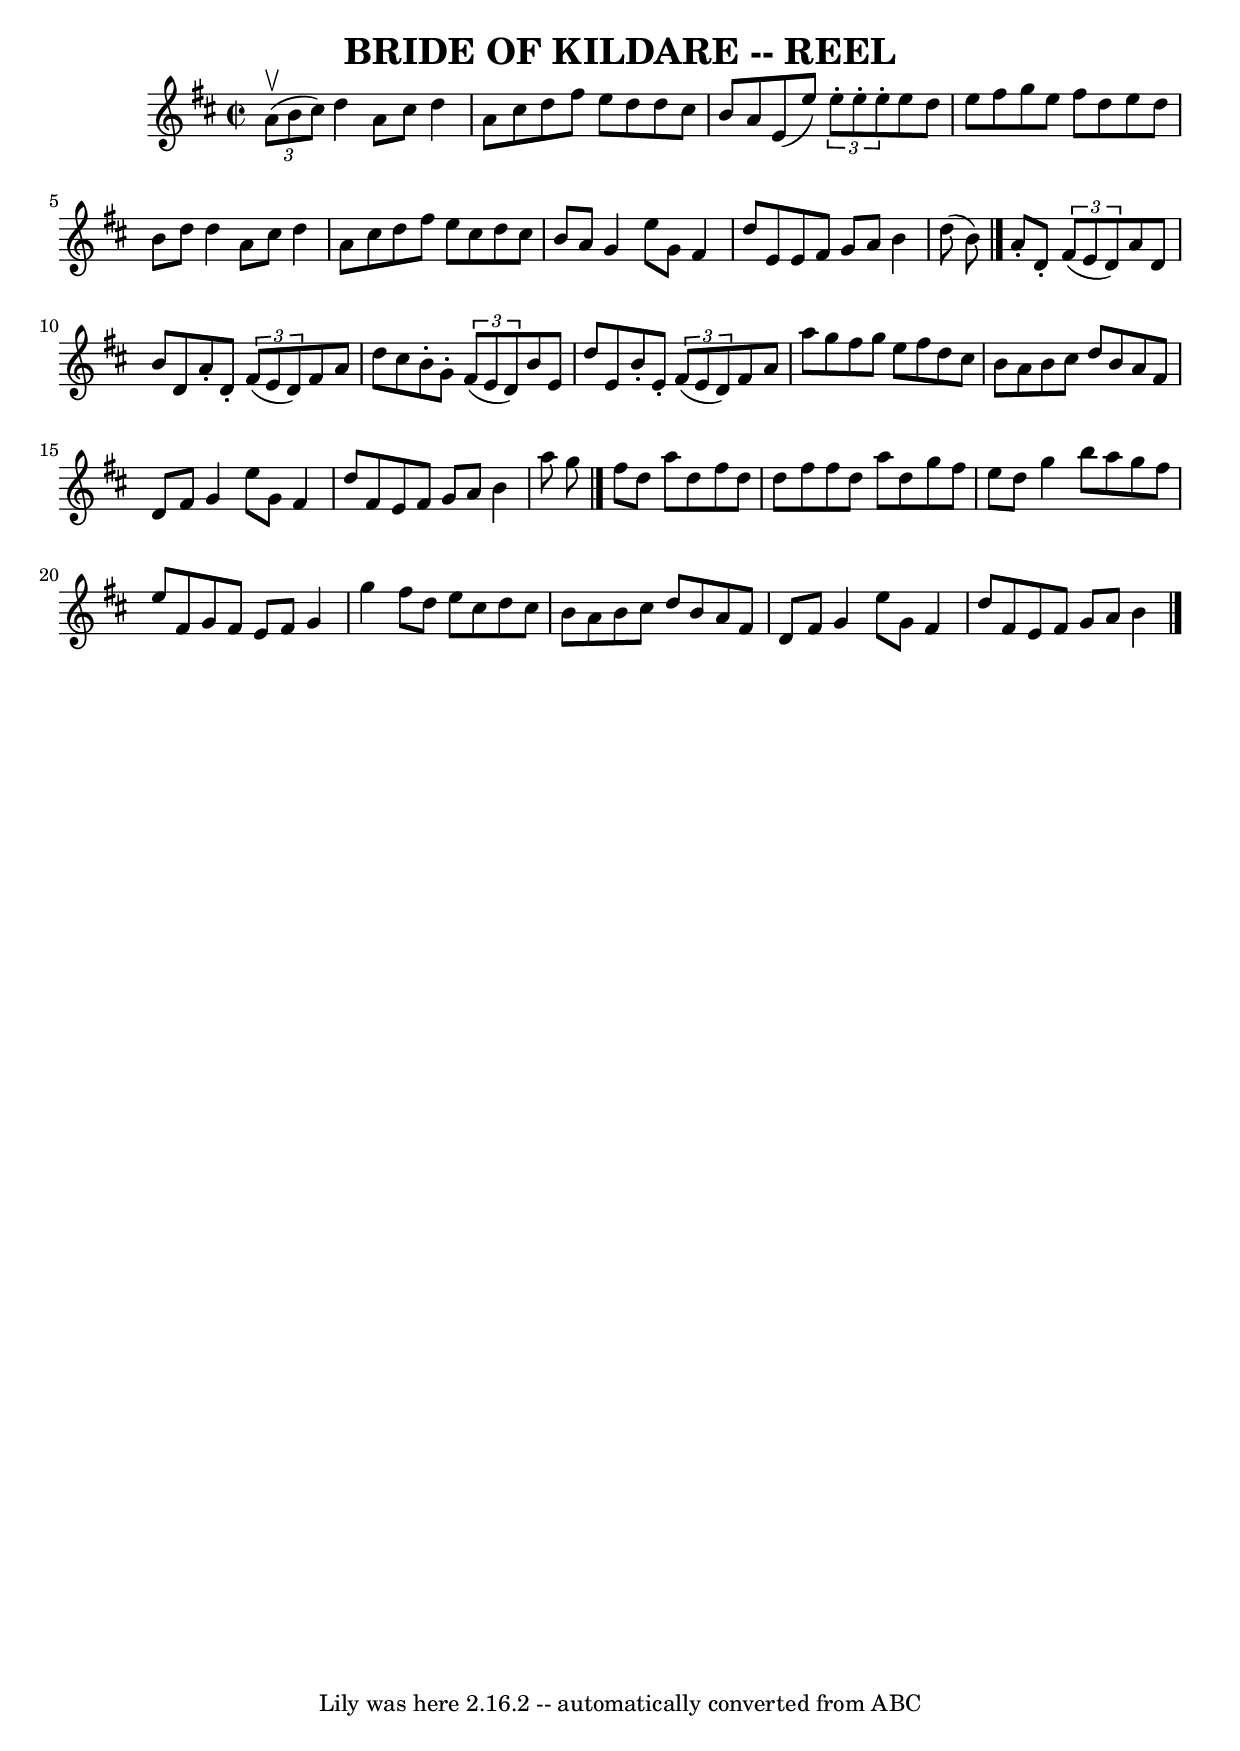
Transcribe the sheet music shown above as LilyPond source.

\version "2.16.2"
\include "Mammoth.ily"
\header {
  %% book = "Ryan's Mammoth Collection of Fiddle Tunes"
  crossRefNumber = "1"
  footnotes = ""
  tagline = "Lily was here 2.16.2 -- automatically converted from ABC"
  title = "BRIDE OF KILDARE -- REEL"

}
voicedefault =  {


  \override Staff.TimeSignature #'style = #'C
  \time 2/2 
  \key d \major
  \times 2/3 { a'8 (^\upbow b'8 cis''8) 
	     }   
  |
  d''4 a'8 cis''8 d''4 a'8 cis''8    |
  d''8  
  fis''8 e''8 d''8 d''8 cis''8 b'8 a'8    |
  e'8 (
  e''8) \times 2/3 { e''8-. e''8-. e''8-. 
		   } e''8 d''8 e''8    
  fis''8    |
  g''8 e''8 fis''8 d''8 e''8 d''8 b'8    
  d''8    |
  d''4 a'8 cis''8 d''4 a'8 cis''8    |
  
  d''8 fis''8 e''8 cis''8 d''8 cis''8 b'8 a'8    |
  
  g'4 e''8 g'8 fis'4 d''8 e'8    |
  e'8 fis'8 g'8   
  a'8 b'4 d''8 (b'8)   \bar "|." a'8-. d'8-.   \times 2/3 {  
    fis'8 (e'8 d'8) 
  } a'8 d'8 b'8 d'8    |
  a'8-.   
  d'8-.   \times 2/3 { fis'8 (e'8 d'8) 
		      } fis'8 a'8 d''8    
  cis''8    |
  b'8-. g'8-.   \times 2/3 { fis'8 (e'8 d'8) 

			     } b'8 e'8 d''8 e'8    |
  b'8-. e'8-.   \times 2/3 {   
    fis'8 (e'8 d'8) 
  } fis'8 a'8 a''8 g''8    |
  
  fis''8 g''8 e''8 fis''8 d''8 cis''8 b'8 a'8    |
  
  b'8 cis''8 d''8 b'8 a'8 fis'8 d'8 fis'8    |
  g'4  
  e''8 g'8 fis'4 d''8 fis'8    |
  e'8 fis'8 g'8    
  a'8 b'4 a''8 g''8    \bar "|." fis''8 d''8 a''8 d''8    
  fis''8 d''8 d''8 fis''8    |
  fis''8 d''8 a''8 d''8   
  g''8 fis''8 e''8 d''8    |
  g''4 b''8 a''8 g''8    
  fis''8 e''8 fis'8    |
  g'8 fis'8 e'8 fis'8 g'4    
  g''4    |
  fis''8 d''8 e''8 cis''8 d''8 cis''8 b'8  
  a'8    |
  b'8 cis''8 d''8 b'8 a'8 fis'8 d'8    
  fis'8    |
  g'4 e''8 g'8 fis'4 d''8 fis'8    |
  
  e'8 fis'8 g'8 a'8 b'4    \bar "|."   

}

\score{
  <<

    \context Staff="default"
    {
      \voicedefault 
      
    }

  >>
  \layout {
    
  }
  \midi {
  }

}
